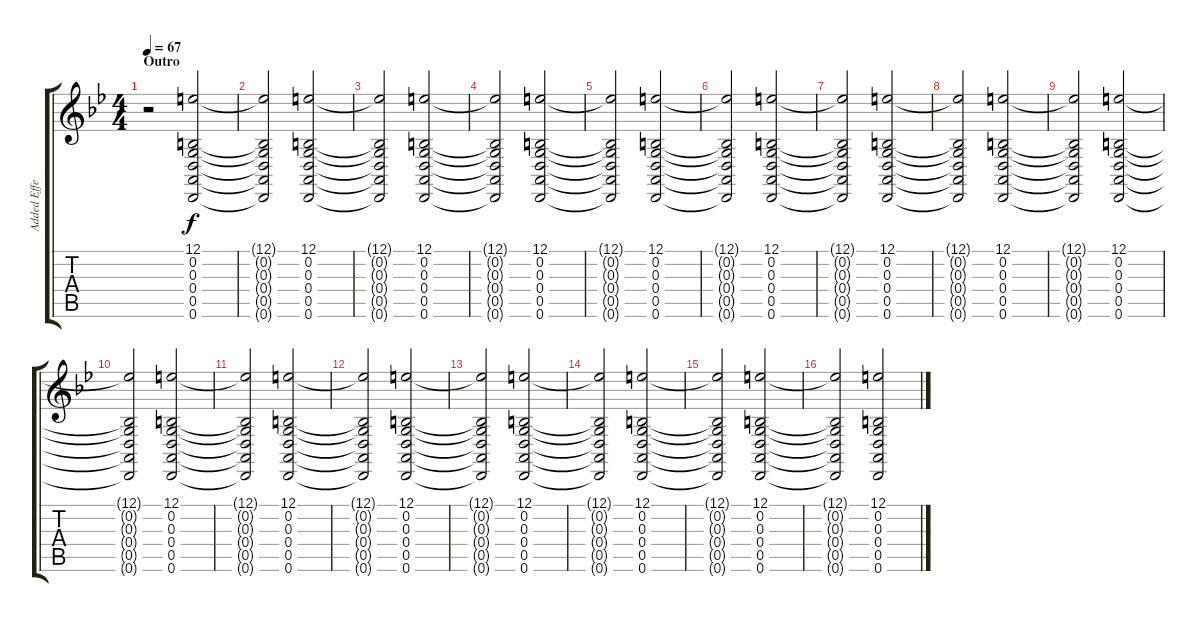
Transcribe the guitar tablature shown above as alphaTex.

\track ("Added Effects 1" "Added Effe") {instrument seashore}
\staff {score tabs}
\tuning (E4 B3 G3 D3 A2 D2) {hide}
\ts (4 4)
\section ("" "Outro")
\tempo 67
\clef g2
\ks bb
r.2{dy f volume 5} (12.1 0.2 0.3 0.4 0.5 0.6).2 |
(12.1{t} 0.2{t} 0.3{t} 0.4{t} 0.5{t} 0.6{t}).2{volume 5} (12.1 0.2 0.3 0.4 0.5 0.6).2 |
(12.1{t} 0.2{t} 0.3{t} 0.4{t} 0.5{t} 0.6{t}).2{volume 6} (12.1 0.2 0.3 0.4 0.5 0.6).2 |
(12.1{t} 0.2{t} 0.3{t} 0.4{t} 0.5{t} 0.6{t}).2{volume 6} (12.1 0.2 0.3 0.4 0.5 0.6).2 |
(12.1{t} 0.2{t} 0.3{t} 0.4{t} 0.5{t} 0.6{t}).2{volume 7} (12.1 0.2 0.3 0.4 0.5 0.6).2 |
(12.1{t} 0.2{t} 0.3{t} 0.4{t} 0.5{t} 0.6{t}).2{volume 7} (12.1 0.2 0.3 0.4 0.5 0.6).2 |
(12.1{t} 0.2{t} 0.3{t} 0.4{t} 0.5{t} 0.6{t}).2{volume 8} (12.1 0.2 0.3 0.4 0.5 0.6).2 |
(12.1{t} 0.2{t} 0.3{t} 0.4{t} 0.5{t} 0.6{t}).2{volume 8} (12.1 0.2 0.3 0.4 0.5 0.6).2 |
(12.1{t} 0.2{t} 0.3{t} 0.4{t} 0.5{t} 0.6{t}).2{volume 9} (12.1 0.2 0.3 0.4 0.5 0.6).2 |
(12.1{t} 0.2{t} 0.3{t} 0.4{t} 0.5{t} 0.6{t}).2{volume 9} (12.1 0.2 0.3 0.4 0.5 0.6).2 |
(12.1{t} 0.2{t} 0.3{t} 0.4{t} 0.5{t} 0.6{t}).2{volume 10} (12.1 0.2 0.3 0.4 0.5 0.6).2 |
(12.1{t} 0.2{t} 0.3{t} 0.4{t} 0.5{t} 0.6{t}).2{volume 10} (12.1 0.2 0.3 0.4 0.5 0.6).2 |
(12.1{t} 0.2{t} 0.3{t} 0.4{t} 0.5{t} 0.6{t}).2{volume 11} (12.1 0.2 0.3 0.4 0.5 0.6).2 |
(12.1{t} 0.2{t} 0.3{t} 0.4{t} 0.5{t} 0.6{t}).2{volume 11} (12.1 0.2 0.3 0.4 0.5 0.6).2 |
(12.1{t} 0.2{t} 0.3{t} 0.4{t} 0.5{t} 0.6{t}).2{volume 12} (12.1 0.2 0.3 0.4 0.5 0.6).2 |
(12.1{t} 0.2{t} 0.3{t} 0.4{t} 0.5{t} 0.6{t}).2{volume 12} (12.1 0.2 0.3 0.4 0.5 0.6).2
